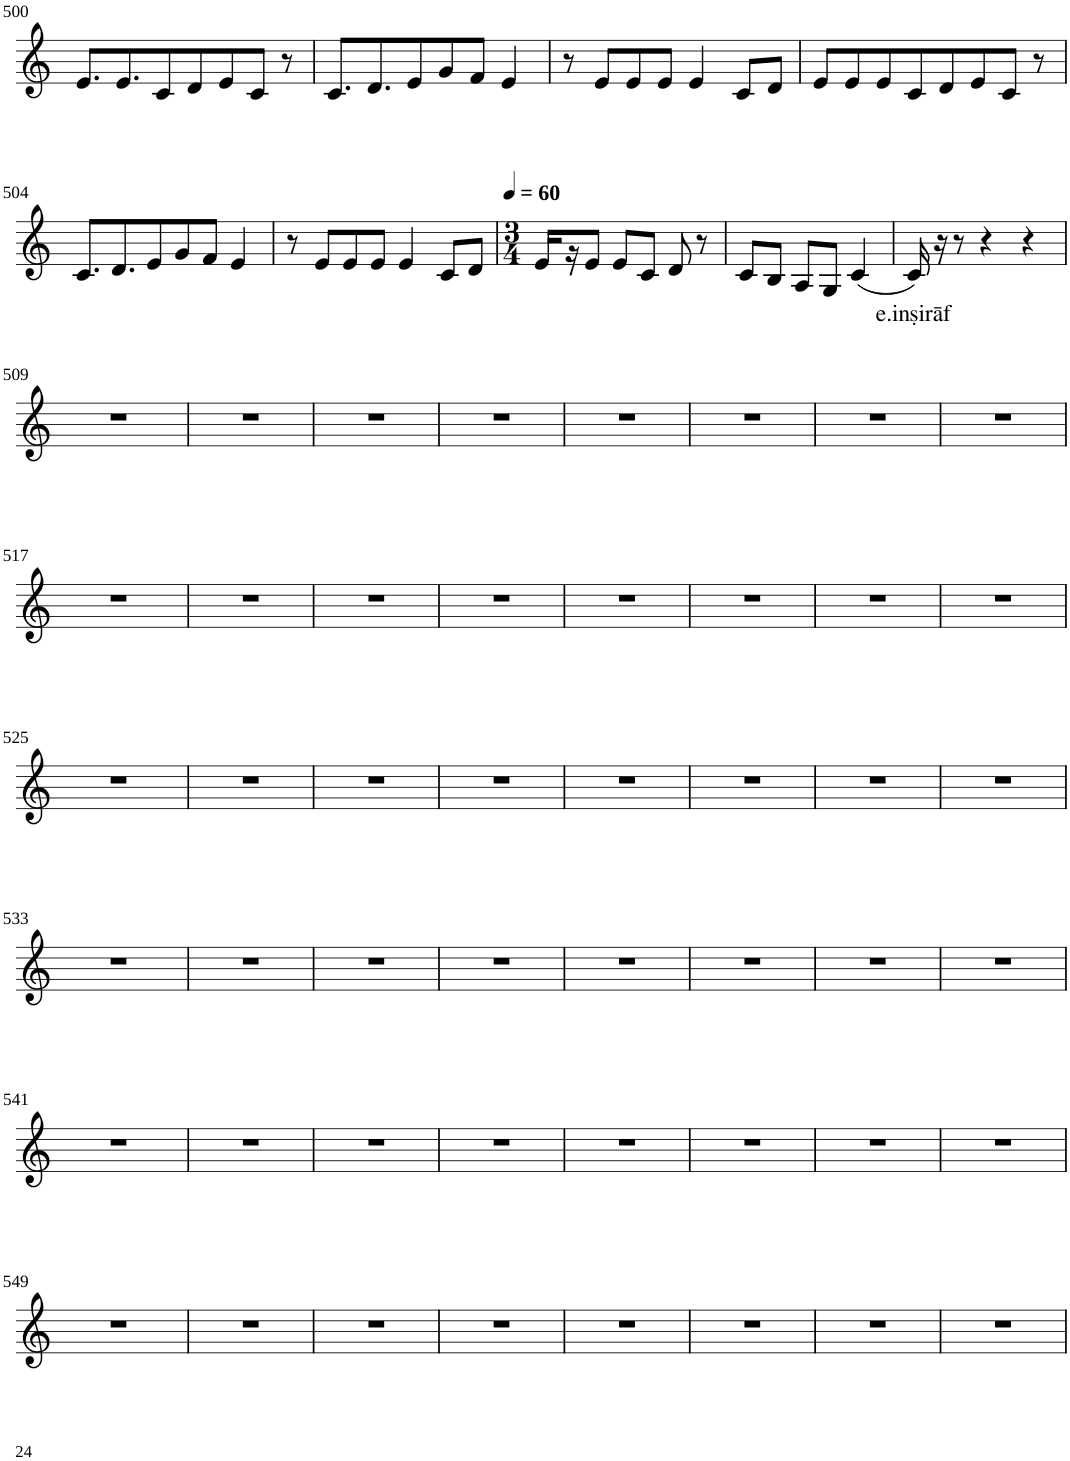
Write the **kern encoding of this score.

**kern	**text
*part1	*part1
*staff1	*staff1
*I"Violin	*
!!LO:PB:g=z
*clefG2	*
*k[]	*
*M8/8	*
=500	=500
8.e/L	.
8.e/	.
8c/	.
8d/	.
8e/	.
8c/J	.
8r	.
=501	=501
8.c/L	.
8.d/	.
8e/	.
8g/	.
8f/J	.
4e/	.
=502	=502
8r	.
8e/L	.
8e/	.
8e/J	.
4e/	.
8c/L	.
8d/J	.
=503	=503
8e/L	.
8e/	.
8e/	.
8c/	.
8d/	.
8e/	.
8c/J	.
8r	.
!!LO:LB:g=z
=504	=504
8.c/L	.
8.d/	.
8e/	.
8g/	.
8f/J	.
4e/	.
=505	=505
8r	.
8e/L	.
8e/	.
8e/J	.
4e/	.
8c/L	.
8d/J	.
=506	=506
*M3/4	*
*MM60	*
16e/LL	.
16r	.
8e/J	.
8e/L	.
8c/J	.
8d/	.
8r	.
=507	=507
8c/L	.
8B/J	.
8A/L	.
8G/J	.
(4c/	.
=508	=508
!	!LO:LY:b
16c/)	e.inṣirāf
16r	.
8r	.
4r	.
4r	.
!!LO:LB:g=z
=509	=509
2.r	.
=510	=510
2.r	.
=511	=511
2.r	.
=512	=512
2.r	.
=513	=513
2.r	.
=514	=514
2.r	.
=515	=515
2.r	.
=516	=516
2.r	.
!!LO:LB:g=z
=517	=517
2.r	.
=518	=518
2.r	.
=519	=519
2.r	.
=520	=520
2.r	.
=521	=521
2.r	.
=522	=522
2.r	.
=523	=523
2.r	.
=524	=524
2.r	.
!!LO:LB:g=z
=525	=525
2.r	.
=526	=526
2.r	.
=527	=527
2.r	.
=528	=528
2.r	.
=529	=529
2.r	.
=530	=530
2.r	.
=531	=531
2.r	.
=532	=532
2.r	.
!!LO:LB:g=z
=533	=533
2.r	.
=534	=534
2.r	.
=535	=535
2.r	.
=536	=536
2.r	.
=537	=537
2.r	.
=538	=538
2.r	.
=539	=539
2.r	.
=540	=540
2.r	.
!!LO:LB:g=z
=541	=541
2.r	.
=542	=542
2.r	.
=543	=543
2.r	.
=544	=544
2.r	.
=545	=545
2.r	.
=546	=546
2.r	.
=547	=547
2.r	.
=548	=548
2.r	.
!!LO:LB:g=z
=549	=549
2.r	.
=550	=550
2.r	.
=551	=551
2.r	.
=552	=552
2.r	.
=553	=553
2.r	.
=554	=554
2.r	.
=555	=555
2.r	.
=556	=556
2.r	.
=	=
*-	*-
